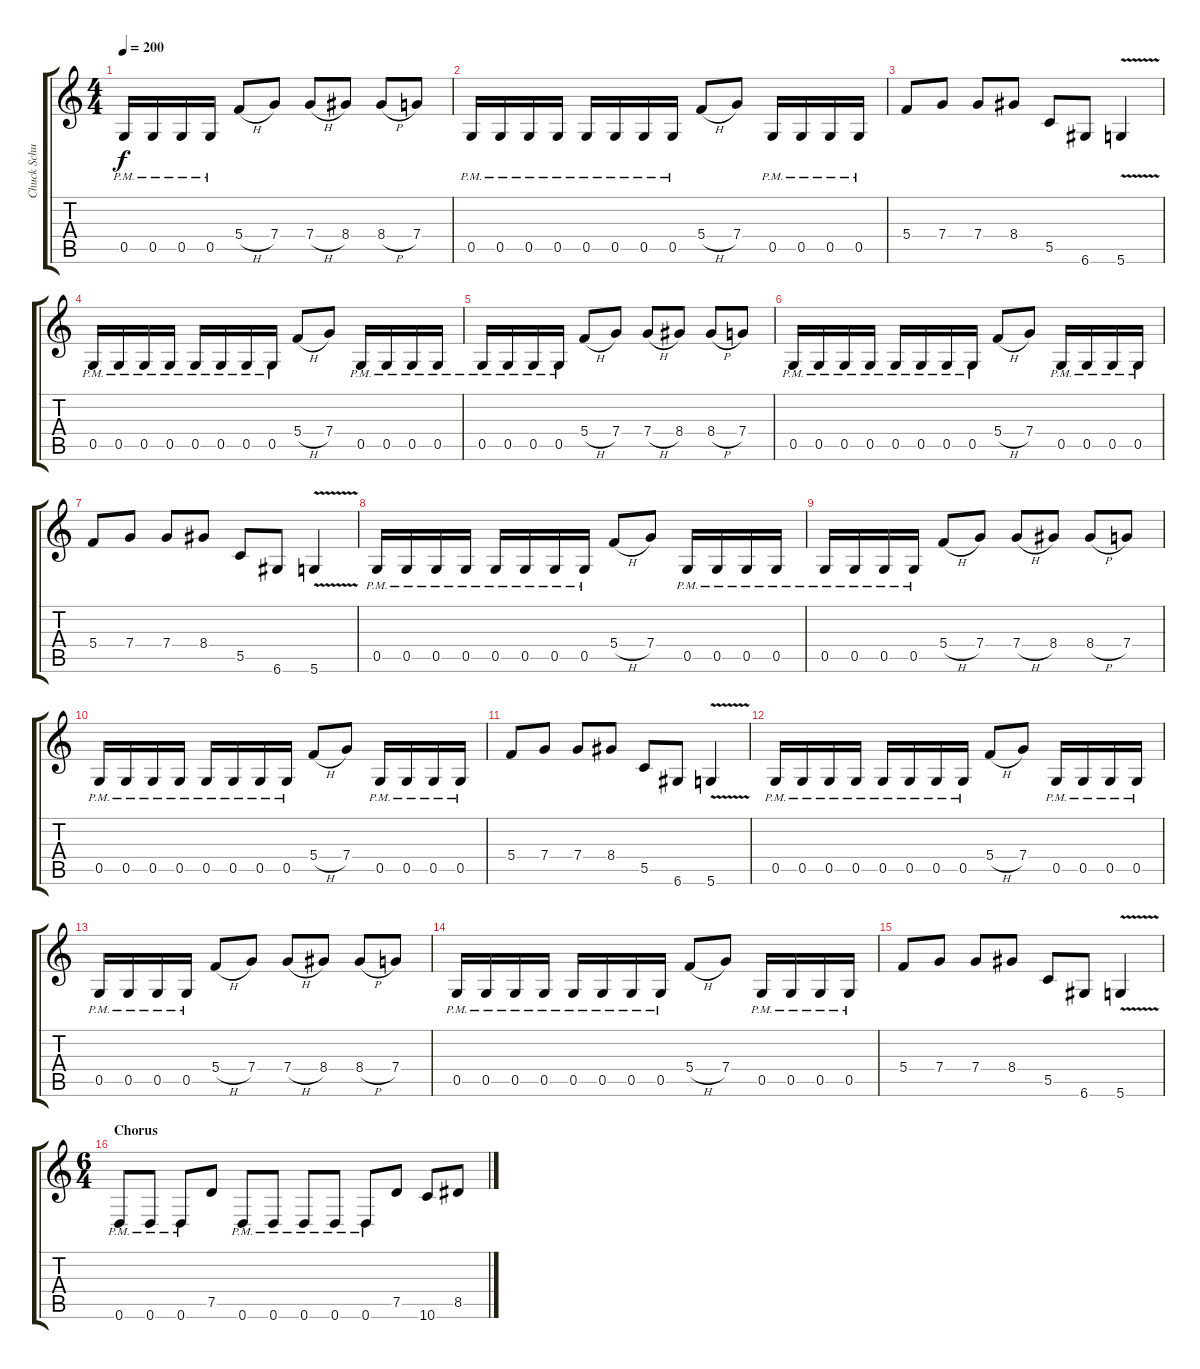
\track ("Chuck Schuldiner" "Chuck Schu") {instrument distortionguitar}
\staff {score tabs}
\tuning (D4 A3 F3 C3 G2 D2) {hide}
\ts (4 4)
\tempo 200
\clef g2
\ks c
0.5{pm}.16{dy f} 0.5{pm}.16 0.5{pm}.16 0.5{pm}.16 5.4{h}.8 7.4.8 7.4{h}.8 8.4.8 8.4{h}.8 7.4.8 |
0.5{pm}.16 0.5{pm}.16 0.5{pm}.16 0.5{pm}.16 0.5{pm}.16 0.5{pm}.16 0.5{pm}.16 0.5{pm}.16 5.4{h}.8 7.4.8 0.5{pm}.16 0.5{pm}.16 0.5{pm}.16 0.5{pm}.16 |
5.4.8 7.4.8 7.4.8 8.4.8 5.5.8 6.6.8 5.6{v}.4 |
0.5{pm}.16 0.5{pm}.16 0.5{pm}.16 0.5{pm}.16 0.5{pm}.16 0.5{pm}.16 0.5{pm}.16 0.5{pm}.16 5.4{h}.8 7.4.8 0.5{pm}.16 0.5{pm}.16 0.5{pm}.16 0.5{pm}.16 |
0.5{pm}.16 0.5{pm}.16 0.5{pm}.16 0.5{pm}.16 5.4{h}.8 7.4.8 7.4{h}.8 8.4.8 8.4{h}.8 7.4.8 |
0.5{pm}.16 0.5{pm}.16 0.5{pm}.16 0.5{pm}.16 0.5{pm}.16 0.5{pm}.16 0.5{pm}.16 0.5{pm}.16 5.4{h}.8 7.4.8 0.5{pm}.16 0.5{pm}.16 0.5{pm}.16 0.5{pm}.16 |
5.4.8 7.4.8 7.4.8 8.4.8 5.5.8 6.6.8 5.6{v}.4 |
0.5{pm}.16 0.5{pm}.16 0.5{pm}.16 0.5{pm}.16 0.5{pm}.16 0.5{pm}.16 0.5{pm}.16 0.5{pm}.16 5.4{h}.8 7.4.8 0.5{pm}.16 0.5{pm}.16 0.5{pm}.16 0.5{pm}.16 |
0.5{pm}.16 0.5{pm}.16 0.5{pm}.16 0.5{pm}.16 5.4{h}.8 7.4.8 7.4{h}.8 8.4.8 8.4{h}.8 7.4.8 |
0.5{pm}.16 0.5{pm}.16 0.5{pm}.16 0.5{pm}.16 0.5{pm}.16 0.5{pm}.16 0.5{pm}.16 0.5{pm}.16 5.4{h}.8 7.4.8 0.5{pm}.16 0.5{pm}.16 0.5{pm}.16 0.5{pm}.16 |
5.4.8 7.4.8 7.4.8 8.4.8 5.5.8 6.6.8 5.6{v}.4 |
0.5{pm}.16 0.5{pm}.16 0.5{pm}.16 0.5{pm}.16 0.5{pm}.16 0.5{pm}.16 0.5{pm}.16 0.5{pm}.16 5.4{h}.8 7.4.8 0.5{pm}.16 0.5{pm}.16 0.5{pm}.16 0.5{pm}.16 |
0.5{pm}.16 0.5{pm}.16 0.5{pm}.16 0.5{pm}.16 5.4{h}.8 7.4.8 7.4{h}.8 8.4.8 8.4{h}.8 7.4.8 |
0.5{pm}.16 0.5{pm}.16 0.5{pm}.16 0.5{pm}.16 0.5{pm}.16 0.5{pm}.16 0.5{pm}.16 0.5{pm}.16 5.4{h}.8 7.4.8 0.5{pm}.16 0.5{pm}.16 0.5{pm}.16 0.5{pm}.16 |
5.4.8 7.4.8 7.4.8 8.4.8 5.5.8 6.6.8 5.6{v}.4 |
\ts (6 4)
\section ("" "Chorus")
0.6{pm}.8 0.6{pm}.8 0.6{pm}.8 7.5.8 0.6{pm}.8 0.6{pm}.8 0.6{pm}.8 0.6{pm}.8 0.6{pm}.8 7.5.8 10.6.8 8.5.8
